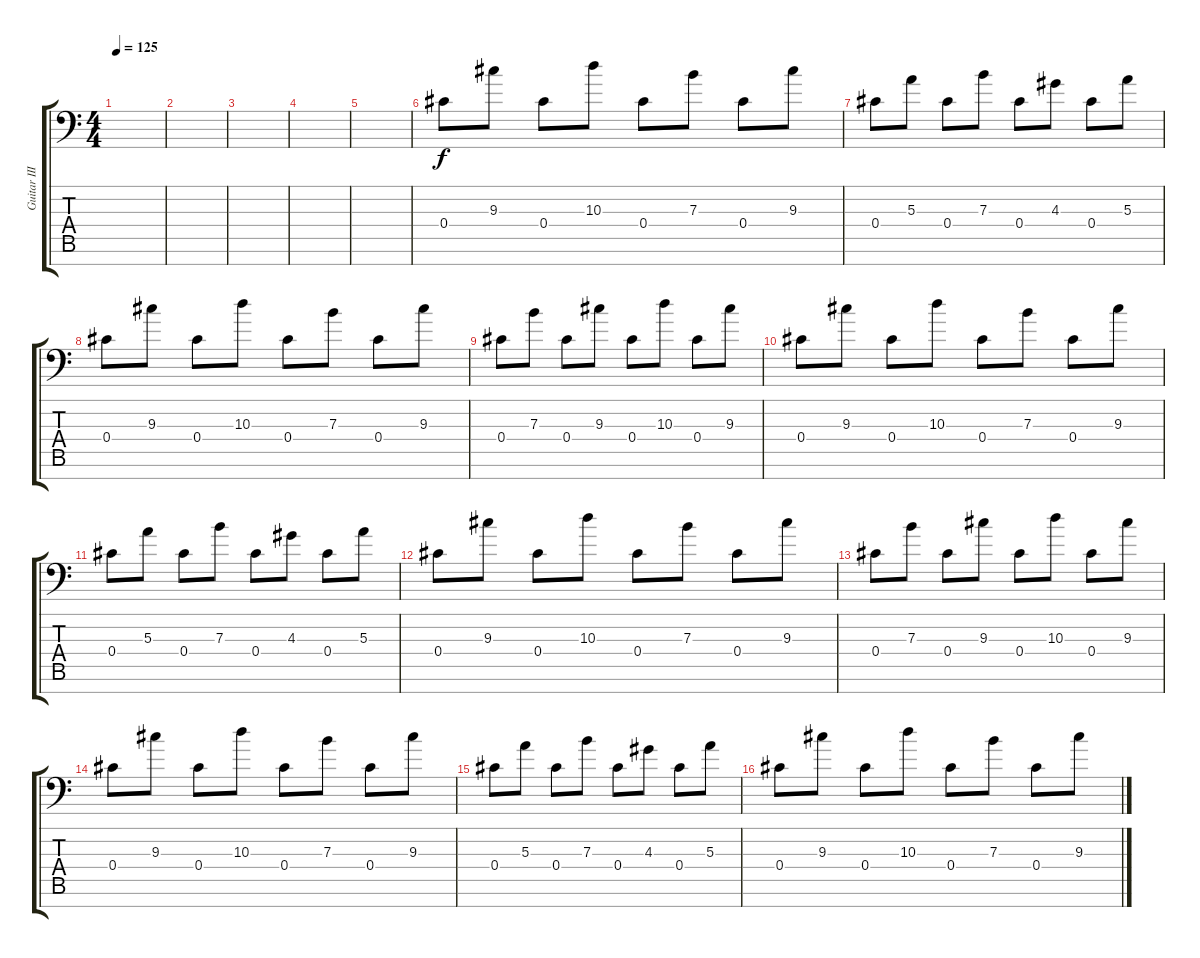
\track ("Guitar III" "Guitar III") {instrument distortionguitar}
\staff {score tabs}
\tuning (D4 Ab3 E3 Db3 Gb2 Db2 Ab1) {hide}
\ts (4 4)
\tempo 125
\clef f4
\ks c
|
|
|
|
|
0.4.8 9.3.8 0.4.8 10.3.8 0.4.8 7.3.8 0.4.8 9.3.8 |
0.4.8 5.3.8 0.4.8 7.3.8 0.4.8 4.3.8 0.4.8 5.3.8 |
0.4.8 9.3.8 0.4.8 10.3.8 0.4.8 7.3.8 0.4.8 9.3.8 |
0.4.8 7.3.8 0.4.8 9.3.8 0.4.8 10.3.8 0.4.8 9.3.8 |
0.4.8 9.3.8 0.4.8 10.3.8 0.4.8 7.3.8 0.4.8 9.3.8 |
0.4.8 5.3.8 0.4.8 7.3.8 0.4.8 4.3.8 0.4.8 5.3.8 |
0.4.8 9.3.8 0.4.8 10.3.8 0.4.8 7.3.8 0.4.8 9.3.8 |
0.4.8 7.3.8 0.4.8 9.3.8 0.4.8 10.3.8 0.4.8 9.3.8 |
0.4.8 9.3.8 0.4.8 10.3.8 0.4.8 7.3.8 0.4.8 9.3.8 |
0.4.8 5.3.8 0.4.8 7.3.8 0.4.8 4.3.8 0.4.8 5.3.8 |
0.4.8 9.3.8 0.4.8 10.3.8 0.4.8 7.3.8 0.4.8 9.3.8
